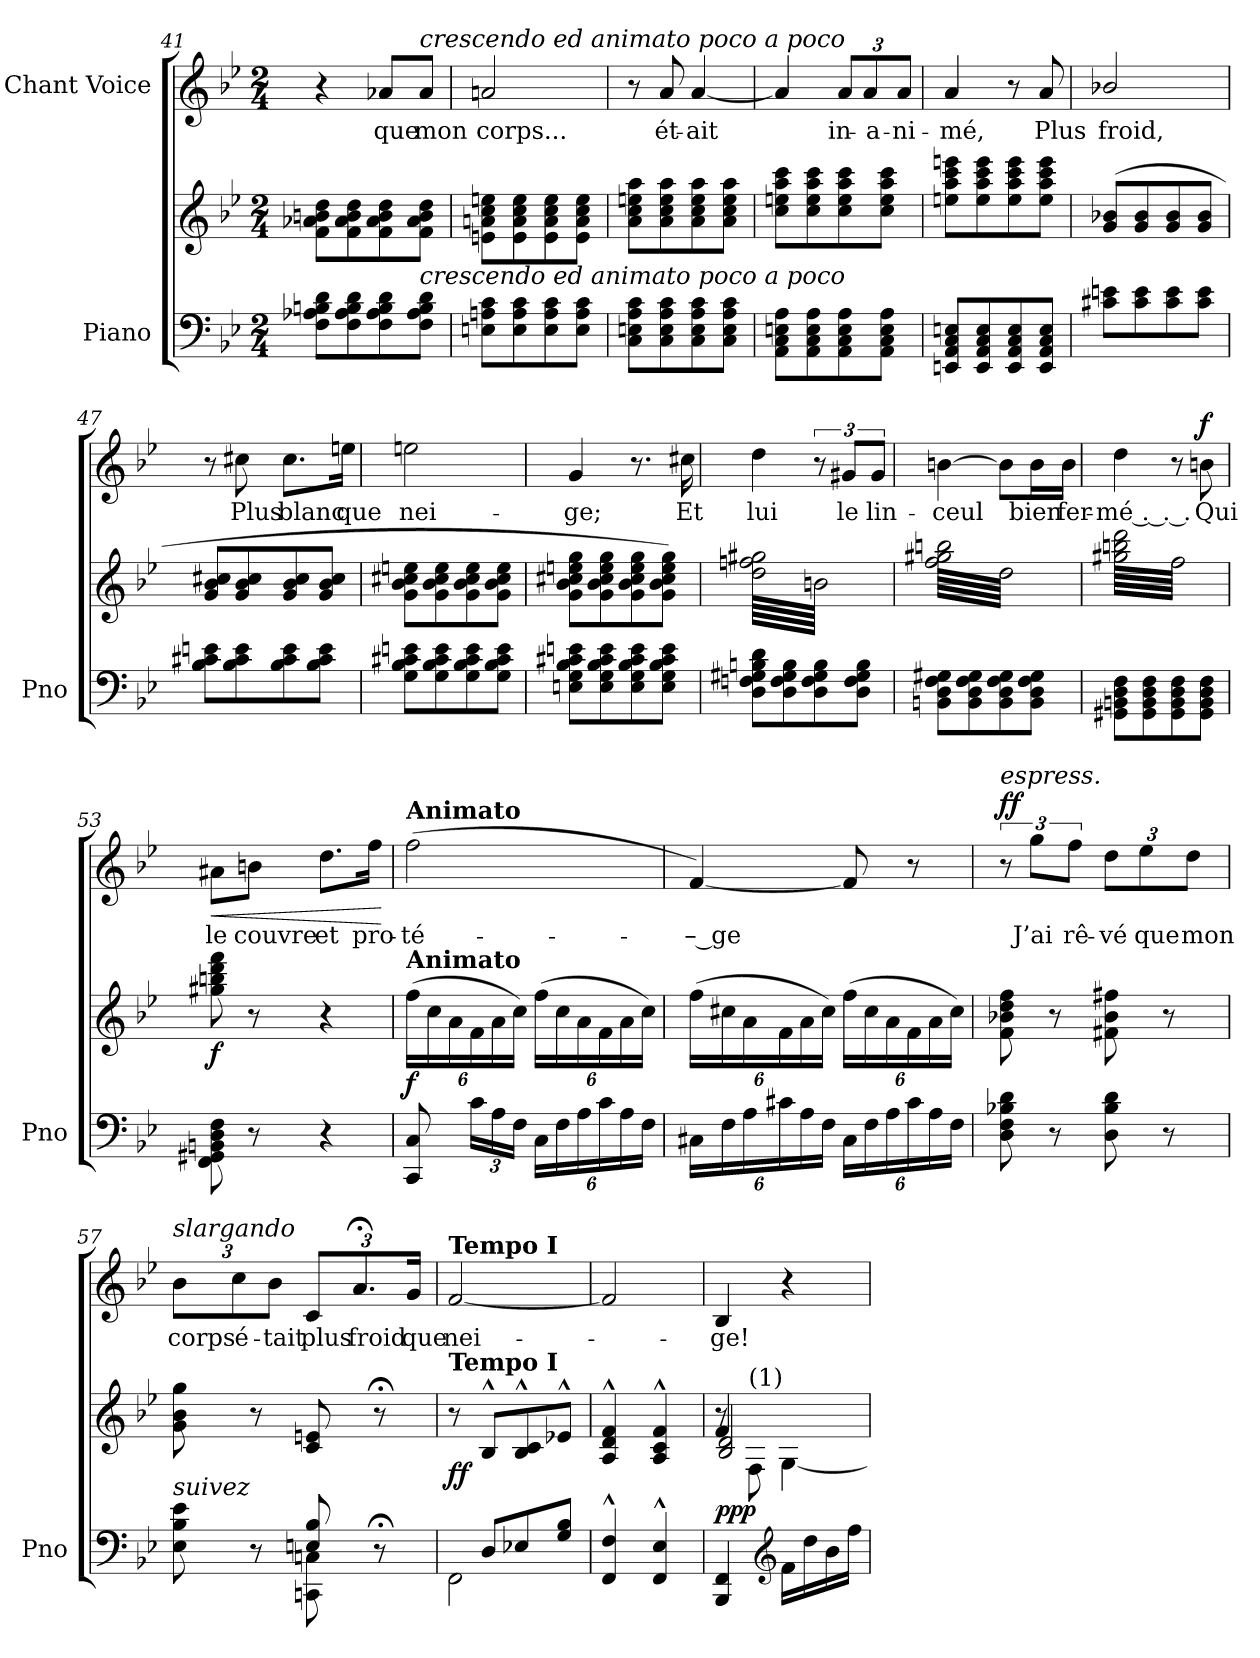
**kern	**kern	**dynam	**kern	**text	**dynam
*part2	*part2	*part2	*part1	*part1	*part1
*staff3	*staff2	*staff2/3	*staff1	*staff1	*staff1
*I"Piano	*	*	*I"Chant Voice	*	*
*I'Pno	*	*	*	*	*
*clefF4	*clefG2	*	*clefG2	*	*
*k[b-e-]	*k[b-e-]	*	*k[b-e-]	*	*
*M2/4	*M2/4	*	*M2/4	*	*
=41	=41	=41	=41	=41	=41
8F\ 8A-X\ 8Bn\ 8d\L	8f\ 8a-X\ 8bn\ 8dd\L	.	4r	.	.
8F\ 8A-\ 8B\ 8d\	8f\ 8a-\ 8b\ 8dd\	.	.	.	.
8F\ 8A-\ 8B\ 8d\	8f\ 8a-\ 8b\ 8dd\	.	8a-X/L	que	.
!	!	!	!LO:TX:a:i:t=crescendo ed animato poco a poco	!	!
!	!LO:TX:b:i:t=crescendo ed animato poco a poco	!	!	!	!
8F\ 8A-\ 8B\ 8d\J	8f\ 8a-\ 8b\ 8dd\J	.	8a-/J	mon	.
=42	=42	=42	=42	=42	=42
8En\ 8An\ 8c\L	8en\ 8an\ 8cc\ 8een\L	.	2an/	corps...	.
8E\ 8A\ 8c\	8e\ 8a\ 8cc\ 8ee\	.	.	.	.
8E\ 8A\ 8c\	8e\ 8a\ 8cc\ 8ee\	.	.	.	.
8E\ 8A\ 8c\J	8e\ 8a\ 8cc\ 8ee\J	.	.	.	.
=43	=43	=43	=43	=43	=43
8C\ 8En\ 8A\ 8c\L	8a\ 8cc\ 8een\ 8aa\L	.	8r	.	.
8C\ 8E\ 8A\ 8c\	8a\ 8cc\ 8ee\ 8aa\	.	8a/	ét-	.
8C\ 8E\ 8A\ 8c\	8a\ 8cc\ 8ee\ 8aa\	.	[4a/	-ait	.
8C\ 8E\ 8A\ 8c\J	8a\ 8cc\ 8ee\ 8aa\J	.	.	.	.
=44	=44	=44	=44	=44	=44
8AA\ 8C\ 8En\ 8A\L	8cc\ 8een\ 8aa\ 8ccc\L	.	4a/]	.	.
8AA\ 8C\ 8E\ 8A\	8cc\ 8ee\ 8aa\ 8ccc\	.	.	.	.
8AA\ 8C\ 8E\ 8A\	8cc\ 8ee\ 8aa\ 8ccc\	.	12a/L	in-	.
.	.	.	12a/	-a-	.
8AA\ 8C\ 8E\ 8A\J	8cc\ 8ee\ 8aa\ 8ccc\J	.	.	.	.
.	.	.	12a/J	-ni-	.
=45	=45	=45	=45	=45	=45
8EEn/ 8AA/ 8C/ 8En/L	8een\ 8aa\ 8ccc\ 8eeen\L	.	4a/	-mé,	.
8EE/ 8AA/ 8C/ 8E/	8ee\ 8aa\ 8ccc\ 8eee\	.	.	.	.
8EE/ 8AA/ 8C/ 8E/	8ee\ 8aa\ 8ccc\ 8eee\	.	8r	.	.
8EE/ 8AA/ 8C/ 8E/J	8ee\ 8aa\ 8ccc\ 8eee\J	.	8a/	Plus	.
=46	=46	=46	=46	=46	=46
8c#X\ 8en\L	(8g/ 8b-X/L	.	2b-X/	froid,	.
8c#\ 8e\	8g/ 8b-/	.	.	.	.
8c#\ 8e\	8g/ 8b-/	.	.	.	.
8c#\ 8e\J	8g/ 8b-/J	.	.	.	.
=47	=47	=47	=47	=47	=47
8B-\ 8c#X\ 8en\L	8g/ 8b-/ 8cc#X/L	.	8r	.	.
8B-\ 8c#\ 8e\	8g/ 8b-/ 8cc#/	.	8cc#X\	Plus	.
8B-\ 8c#\ 8e\	8g/ 8b-/ 8cc#/	.	8.cc#\L	blanc	.
8B-\ 8c#\ 8e\J	8g/ 8b-/ 8cc#/J	.	.	.	.
.	.	.	16een\Jk	que	.
=48	=48	=48	=48	=48	=48
8G\ 8B-\ 8c#X\ 8en\L	8g\ 8b-\ 8cc#X\ 8een\L	.	2een\	nei-	.
8G\ 8B-\ 8c#\ 8e\	8g\ 8b-\ 8cc#\ 8ee\	.	.	.	.
8G\ 8B-\ 8c#\ 8e\	8g\ 8b-\ 8cc#\ 8ee\	.	.	.	.
8G\ 8B-\ 8c#\ 8e\J	8g\ 8b-\ 8cc#\ 8ee\J	.	.	.	.
=49	=49	=49	=49	=49	=49
8En\ 8G\ 8B-\ 8c#X\ 8en\L	8g\ 8b-\ 8cc#X\ 8een\ 8gg\L	.	4g/	-ge;	.
8E\ 8G\ 8B-\ 8c#\ 8e\	8g\ 8b-\ 8cc#\ 8ee\ 8gg\	.	.	.	.
8E\ 8G\ 8B-\ 8c#\ 8e\	8g\ 8b-\ 8cc#\ 8ee\ 8gg\	.	8.r	.	.
8E\ 8G\ 8B-\ 8c#\ 8e\J	8g\ 8b-\ 8cc#\ 8ee\ 8gg\J)	.	.	.	.
.	.	.	16cc#X\	Et	.
=50	=50	=50	=50	=50	=50
*	*tremolo	*	*	*	*
8D\ 8Fn\ 8G#X\ 8Bn\ 8d\L	64dd\ 64ffn\ 64gg#X\LLLL	.	4dd\	lui	.
.	64bn\	.	.	.	.
.	64dd\ 64ffn\ 64gg#X\	.	.	.	.
.	64bn\	.	.	.	.
.	64dd\ 64ffn\ 64gg#X\	.	.	.	.
.	64bn\	.	.	.	.
.	64dd\ 64ffn\ 64gg#X\	.	.	.	.
.	64bn\	.	.	.	.
8D\ 8F\ 8G#\ 8B\	64dd\ 64ffn\ 64gg#X\	.	.	.	.
.	64bn\	.	.	.	.
.	64dd\ 64ffn\ 64gg#X\	.	.	.	.
.	64bn\	.	.	.	.
.	64dd\ 64ffn\ 64gg#X\	.	.	.	.
.	64bn\	.	.	.	.
.	64dd\ 64ffn\ 64gg#X\	.	.	.	.
.	64bn\	.	.	.	.
8D\ 8F\ 8G#\ 8B\	64dd\ 64ffn\ 64gg#X\	.	12r	.	.
.	64bn\	.	.	.	.
.	64dd\ 64ffn\ 64gg#X\	.	.	.	.
.	64bn\	.	.	.	.
.	64dd\ 64ffn\ 64gg#X\	.	.	.	.
.	64bn\	.	.	.	.
.	.	.	12g#X/L	le	.
.	64dd\ 64ffn\ 64gg#X\	.	.	.	.
.	64bn\	.	.	.	.
8D\ 8F\ 8G#\ 8B\J	64dd\ 64ffn\ 64gg#X\	.	.	.	.
.	64bn\	.	.	.	.
.	64dd\ 64ffn\ 64gg#X\	.	.	.	.
.	.	.	12g#/J	lin-	.
.	64bn\	.	.	.	.
.	64dd\ 64ffn\ 64gg#X\	.	.	.	.
.	64bn\	.	.	.	.
.	64dd\ 64ffn\ 64gg#X\	.	.	.	.
.	64bn\JJJJ	.	.	.	.
=51	=51	=51	=51	=51	=51
8BBn\ 8D\ 8F\ 8G#X\L	64ff\ 64gg#X\ 64bbn\LLLL	.	[4bn\	-ceul	.
.	64dd\	.	.	.	.
.	64ff\ 64gg#X\ 64bbn\	.	.	.	.
.	64dd\	.	.	.	.
.	64ff\ 64gg#X\ 64bbn\	.	.	.	.
.	64dd\	.	.	.	.
.	64ff\ 64gg#X\ 64bbn\	.	.	.	.
.	64dd\	.	.	.	.
8BB\ 8D\ 8F\ 8G#\	64ff\ 64gg#X\ 64bbn\	.	.	.	.
.	64dd\	.	.	.	.
.	64ff\ 64gg#X\ 64bbn\	.	.	.	.
.	64dd\	.	.	.	.
.	64ff\ 64gg#X\ 64bbn\	.	.	.	.
.	64dd\	.	.	.	.
.	64ff\ 64gg#X\ 64bbn\	.	.	.	.
.	64dd\	.	.	.	.
8BB\ 8D\ 8F\ 8G#\	64ff\ 64gg#X\ 64bbn\	.	8b\L]	.	.
.	64dd\	.	.	.	.
.	64ff\ 64gg#X\ 64bbn\	.	.	.	.
.	64dd\	.	.	.	.
.	64ff\ 64gg#X\ 64bbn\	.	.	.	.
.	64dd\	.	.	.	.
.	64ff\ 64gg#X\ 64bbn\	.	.	.	.
.	64dd\	.	.	.	.
8BB\ 8D\ 8F\ 8G#\J	64ff\ 64gg#X\ 64bbn\	.	16b\L	bien	.
.	64dd\	.	.	.	.
.	64ff\ 64gg#X\ 64bbn\	.	.	.	.
.	64dd\	.	.	.	.
.	64ff\ 64gg#X\ 64bbn\	.	16b\JJ	fer-	.
.	64dd\	.	.	.	.
.	64ff\ 64gg#X\ 64bbn\	.	.	.	.
.	64dd\JJJJ	.	.	.	.
=52	=52	=52	=52	=52	=52
8GG#X\ 8BBn\ 8D\ 8F\L	64gg#X\ 64bbn\ 64ddd\LLLL	.	4dd\	-mé . . .	.
.	64ff\	.	.	.	.
.	64gg#X\ 64bbn\ 64ddd\	.	.	.	.
.	64ff\	.	.	.	.
.	64gg#X\ 64bbn\ 64ddd\	.	.	.	.
.	64ff\	.	.	.	.
.	64gg#X\ 64bbn\ 64ddd\	.	.	.	.
.	64ff\	.	.	.	.
8GG#\ 8BB\ 8D\ 8F\	64gg#X\ 64bbn\ 64ddd\	.	.	.	.
.	64ff\	.	.	.	.
.	64gg#X\ 64bbn\ 64ddd\	.	.	.	.
.	64ff\	.	.	.	.
.	64gg#X\ 64bbn\ 64ddd\	.	.	.	.
.	64ff\	.	.	.	.
.	64gg#X\ 64bbn\ 64ddd\	.	.	.	.
.	64ff\	.	.	.	.
8GG#\ 8BB\ 8D\ 8F\	64gg#X\ 64bbn\ 64ddd\	.	8r	.	.
.	64ff\	.	.	.	.
.	64gg#X\ 64bbn\ 64ddd\	.	.	.	.
.	64ff\	.	.	.	.
.	64gg#X\ 64bbn\ 64ddd\	.	.	.	.
.	64ff\	.	.	.	.
.	64gg#X\ 64bbn\ 64ddd\	.	.	.	.
.	64ff\	.	.	.	.
!	!	!	!	!	!LO:DY:a
8GG#\ 8BB\ 8D\ 8F\J	64gg#X\ 64bbn\ 64ddd\	.	8bn\	Qui	f
.	64ff\	.	.	.	.
.	64gg#X\ 64bbn\ 64ddd\	.	.	.	.
.	64ff\	.	.	.	.
.	64gg#X\ 64bbn\ 64ddd\	.	.	.	.
.	64ff\	.	.	.	.
.	64gg#X\ 64bbn\ 64ddd\	.	.	.	.
.	64ff\JJJJ	.	.	.	.
*	*Xtremolo	*	*	*	*
=53	=53	=53	=53	=53	=53
!	!	!LO:DY:b	!	!	!LO:HP:b
8FF\ 8GG#X\ 8BBn\ 8D\ 8F\	8gg#X\ 8bbn\ 8ddd\ 8fff\	f	8a#X\L	le	<
.	.	.	.	.	.
.	.	.	.	.	.
.	.	.	.	.	.
.	.	.	.	.	.
.	.	.	.	.	.
.	.	.	.	.	.
.	.	.	.	.	.
8r	8r	.	8bn\J	couvre	.
.	.	.	.	.	.
.	.	.	.	.	.
.	.	.	.	.	.
.	.	.	.	.	.
.	.	.	.	.	.
.	.	.	.	.	.
.	.	.	.	.	.
4r	4r	.	8.dd\L	et	.
.	.	.	16ff\Jk	pro-	.
.	.	.	.	.	[
=54	=54	=54	=54	=54	=54
!	!	!	!LO:TX:a:B:t=Animato	!	!
!	!LO:TX:a:B:t=Animato	!	!	!	!
!	!	!LO:DY:b	!	!	!
8CC/ 8C/	(24ff\LL	f	(2ff\	-té-	.
.	24cc\	.	.	.	.
.	24a\	.	.	.	.
24c\LL	24f\	.	.	.	.
24A\	24a\	.	.	.	.
24F\JJ	24cc\JJ)	.	.	.	.
24C\LL	(24ff\LL	.	.	.	.
24F\	24cc\	.	.	.	.
24A\	24a\	.	.	.	.
24c\	24f\	.	.	.	.
24A\	24a\	.	.	.	.
24F\JJ	24cc\JJ)	.	.	.	.
=55	=55	=55	=55	=55	=55
24C#X\LL	(24ff\LL	.	[4f/)	-– ge	.
24F\	24cc#X\	.	.	.	.
24A\	24a\	.	.	.	.
24c#X\	24f\	.	.	.	.
24A\	24a\	.	.	.	.
24F\JJ	24cc#\JJ)	.	.	.	.
24C#\LL	(24ff\LL	.	8f/]	.	.
24F\	24cc#\	.	.	.	.
24A\	24a\	.	.	.	.
24c#\	24f\	.	8r	.	.
24A\	24a\	.	.	.	.
24F\JJ	24cc#\JJ)	.	.	.	.
=56	=56	=56	=56	=56	=56
!	!	!	!LO:TX:i:t=espress.	!	!
!	!	!	!	!	!LO:DY:a
8D\ 8F\ 8B-X\ 8d\	8f\ 8b-X\ 8dd\ 8ff\	.	12r	.	ff
.	.	.	12gg\L	J’ai	.
8r	8r	.	.	.	.
.	.	.	12ff\J	rê-	.
8D\ 8B-\ 8d\	8f#X\ 8b-\ 8ff#X\	.	12dd\L	-vé	.
.	.	.	12ee-\	que	.
8r	8r	.	.	.	.
.	.	.	12dd\J	mon	.
=57	=57	=57	=57	=57	=57
*^	*	*	*	*	*
!	!	!	!	!LO:TX:i:t=slargando	!	!
!LO:TX:i:t=suivez	!	!	!	!	!	!
8E-\ 8B-\ 8e-\	4ryy	8g\ 8b-\ 8gg\	.	12b-\L	corps	.
.	.	.	.	12cc\	é-	.
8r	.	8r	.	.	.	.
.	.	.	.	12b-\J	-tait	.
8En/ 8B-/	8CCn\ 8Cn\	8c/ 8en/	.	12c/L	plus	.
.	.	.	.	12.a;</	froid	.
8r;<	8ryy	8r;<	.	.	.	.
.	.	.	.	24g/Jk	que	.
=58	=58	=58	=58	=58	=58	=58
!	!	!	!	!LO:TX:a:B:t=Tempo I	!	!
!	!	!LO:TX:a:B:t=Tempo I	!	!	!	!
!	!	!	!LO:DY:b	!	!	!
8ryy	2FF\	8r	ff	[2f/	nei-	.
8D/L	.	8B-^^/L	.	.	.	.
8E-X/	.	8B-/^^ 8c/^^	.	.	.	.
8G/ 8B-/J	.	8e-X^^/J	.	.	.	.
*v	*v	*	*	*	*	*
=59	=59	=59	=59	=59	=59
4FF/^^ 4F/^^	4A/^^ 4d/^^ 4f/^^	.	2f/]	.	.
4FF/^^ 4E-/^^	4A/^^ 4c/^^ 4f/^^	.	.	.	.
=60	=60	=60	=60	=60	=60
*	*^	*	*	*	*
*	*	*^	*	*	*	*
!	!	!	!	!LO:DY:b	!	!	!
4BBB-/ 4FF/	4f/	8r	2B-/ 2d/	ppp	4B-/	-ge!	.
!	!	!LO:TX:a:t=(1)	!	!	!	!	!
.	.	8F\	.	.	.	.	.
*clefG2	*	*	*	*	*	*	*
16f\LL	4ryy	[4G\	.	.	4r	.	.
16dd\	.	.	.	.	.	.	.
16b-\	.	.	.	.	.	.	.
16ff\JJ	.	.	.	.	.	.	.
*	*v	*v	*v	*	*	*	*
=	=	=	=	=	=
*-	*-	*-	*-	*-	*-
